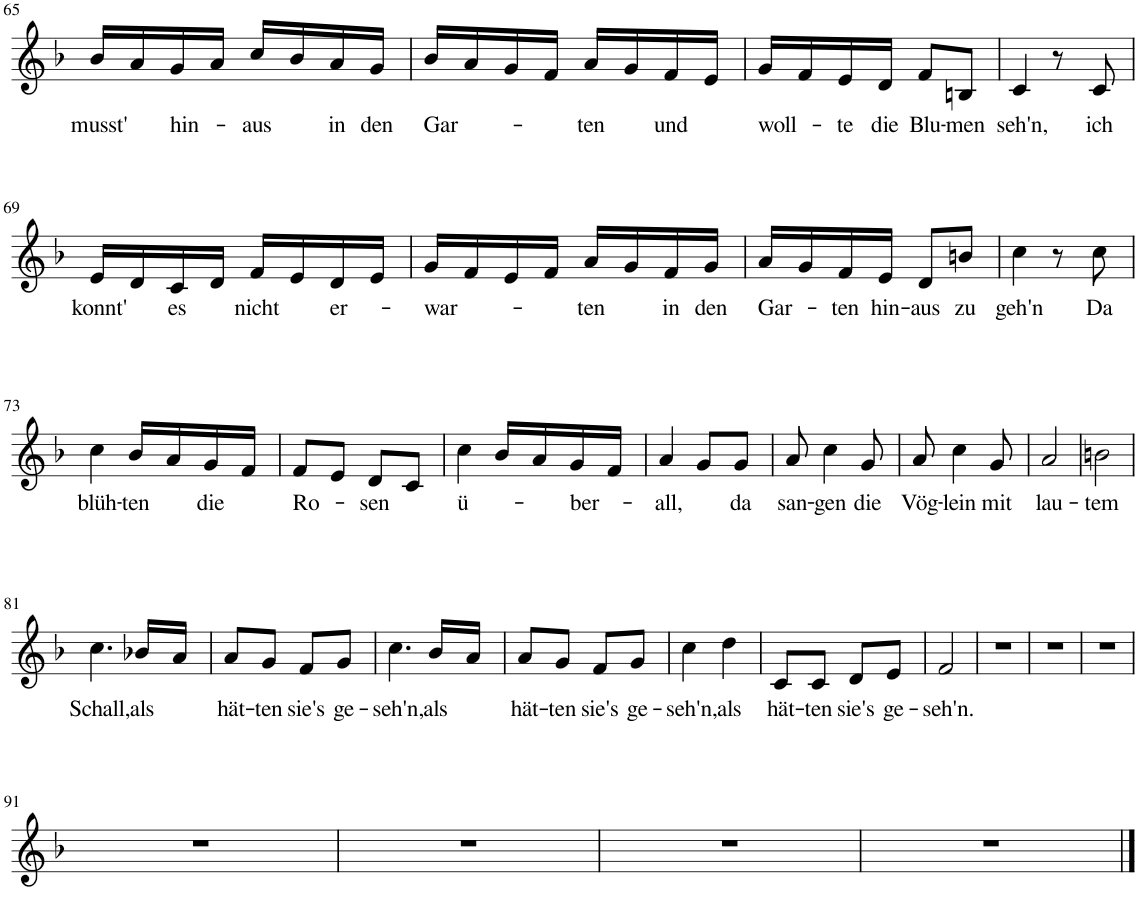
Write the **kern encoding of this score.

**kern	**text
*part1	*part1
*staff1	*staff1
*I"Piano	*
*I'Pno	*
!!LO:PB:g=z
*clefG2	*
*k[b-]	*
*M2/4	*
=65	=65
!	!LO:LY:b
16b-/LL	musst'
16a/	.
!	!LO:LY:b
16g/	hin-
16a/JJ	.
!	!LO:LY:b
16cc/LL	-aus
16b-/	.
!	!LO:LY:b
16a/	in
!	!LO:LY:b
16g/JJ	den
=66	=66
!	!LO:LY:b
16b-/LL	Gar-
16a/	.
16g/	.
16f/JJ	.
!	!LO:LY:b
16a/LL	-ten
16g/	.
!	!LO:LY:b
16f/	und
16e/JJ	.
=67	=67
!	!LO:LY:b
16g/LL	woll-
16f/	.
!	!LO:LY:b
16e/	-te
!	!LO:LY:b
16d/JJ	die
!	!LO:LY:b
8f/L	Blu-
!	!LO:LY:b
8Bn/J	-men
=68	=68
!	!LO:LY:b
4c/	seh'n,
8r	.
!	!LO:LY:b
8c/	ich
!!LO:LB:g=z
=69	=69
!	!LO:LY:b
16e/LL	konnt'
16d/	.
!	!LO:LY:b
16c/	es
16d/JJ	.
!	!LO:LY:b
16f/LL	nicht
16e/	.
!	!LO:LY:b
16d/	er-
16e/JJ	.
=70	=70
!	!LO:LY:b
16g/LL	-war-
16f/	.
16e/	.
16f/JJ	.
!	!LO:LY:b
16a/LL	-ten
16g/	.
!	!LO:LY:b
16f/	in
!	!LO:LY:b
16g/JJ	den
=71	=71
!	!LO:LY:b
16a/LL	Gar-
16g/	.
!	!LO:LY:b
16f/	-ten
!	!LO:LY:b
16e/JJ	hin-
!	!LO:LY:b
8d/L	-aus
!	!LO:LY:b
8bn/J	zu
=72	=72
!	!LO:LY:b
4cc\	geh'n
8r	.
!	!LO:LY:b
8cc\	Da
!!LO:LB:g=z
=73	=73
!	!LO:LY:b
4cc\	blüh-
!	!LO:LY:b
16b-/LL	-ten
16a/	.
!	!LO:LY:b
16g/	die
16f/JJ	.
=74	=74
!	!LO:LY:b
8f/L	Ro-
8e/J	.
!	!LO:LY:b
8d/L	-sen
8c/J	.
=75	=75
!	!LO:LY:b
4cc\	ü-
16b-/LL	.
16a/	.
!	!LO:LY:b
16g/	-ber-
16f/JJ	.
=76	=76
!	!LO:LY:b
4a/	-all,
8g/L	.
!	!LO:LY:b
8g/J	da
=77	=77
!	!LO:LY:b
8a/	san-
!	!LO:LY:b
4cc\	-gen
!	!LO:LY:b
8g/	die
=78	=78
!	!LO:LY:b
8a/	Vög-
!	!LO:LY:b
4cc\	-lein
!	!LO:LY:b
8g/	mit
=79	=79
!	!LO:LY:b
2a/	lau-
=80	=80
!	!LO:LY:b
2bn\	-tem
!!LO:LB:g=z
=81	=81
!	!LO:LY:b
4.cc\	Schall,
!	!LO:LY:b
16b-X/LL	als
16a/JJ	.
=82	=82
!	!LO:LY:b
8a/L	hät-
!	!LO:LY:b
8g/J	-ten
!	!LO:LY:b
8f/L	sie's
!	!LO:LY:b
8g/J	ge-
=83	=83
!	!LO:LY:b
4.cc\	-seh'n,
!	!LO:LY:b
16b-/LL	als
16a/JJ	.
=84	=84
!	!LO:LY:b
8a/L	hät-
!	!LO:LY:b
8g/J	-ten
!	!LO:LY:b
8f/L	sie's
!	!LO:LY:b
8g/J	ge-
=85	=85
!	!LO:LY:b
4cc\	-seh'n,
!	!LO:LY:b
4dd\	als
=86	=86
!	!LO:LY:b
8c/L	hät-
!	!LO:LY:b
8c/J	-ten
!	!LO:LY:b
8d/L	sie's
!	!LO:LY:b
8e/J	ge-
=87	=87
!	!LO:LY:b
2f/	-seh'n.
=88	=88
2r	.
=89	=89
2r	.
=90	=90
2r	.
!!LO:LB:g=z
=91	=91
2r	.
=92	=92
2r	.
=93	=93
2r	.
=94	=94
2r	.
==	==
*-	*-
